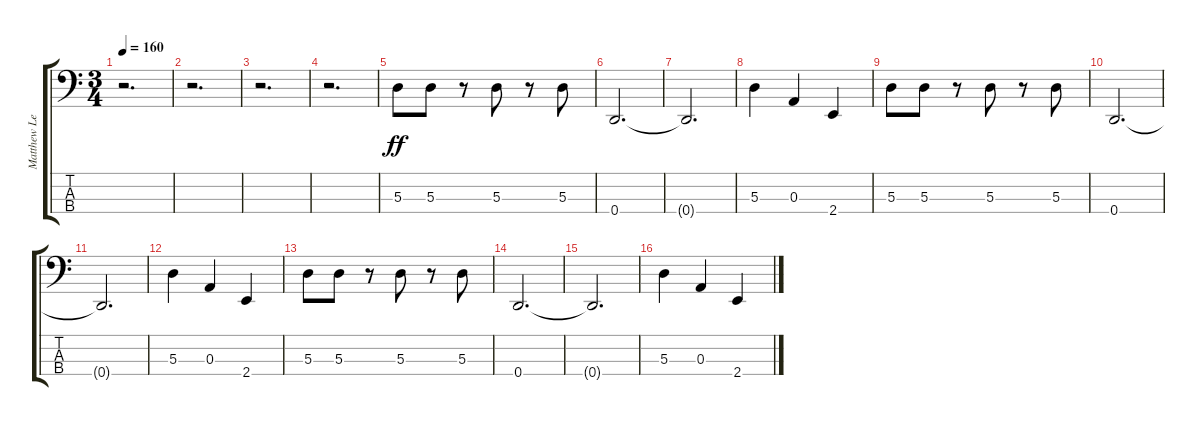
\track ("Matthew Leone - Bass Guitar" "Matthew Le") {instrument electricbassfinger}
\staff {score tabs}
\tuning (G2 D2 A1 D1) {hide}
\ts (3 4)
\tempo 160
\clef f4
\ks c
r.2{d dy ff} |
r.2{d} |
r.2{d} |
r.2{d} |
5.3.8 5.3.8 r.8 5.3.8 r.8 5.3.8 |
0.4.2{d} |
0.4{t}.2{d} |
5.3.4 0.3.4 2.4.4 |
5.3.8 5.3.8 r.8 5.3.8 r.8 5.3.8 |
0.4.2{d} |
0.4{t}.2{d} |
5.3.4 0.3.4 2.4.4 |
5.3.8 5.3.8 r.8 5.3.8 r.8 5.3.8 |
0.4.2{d} |
0.4{t}.2{d} |
5.3.4 0.3.4 2.4.4
